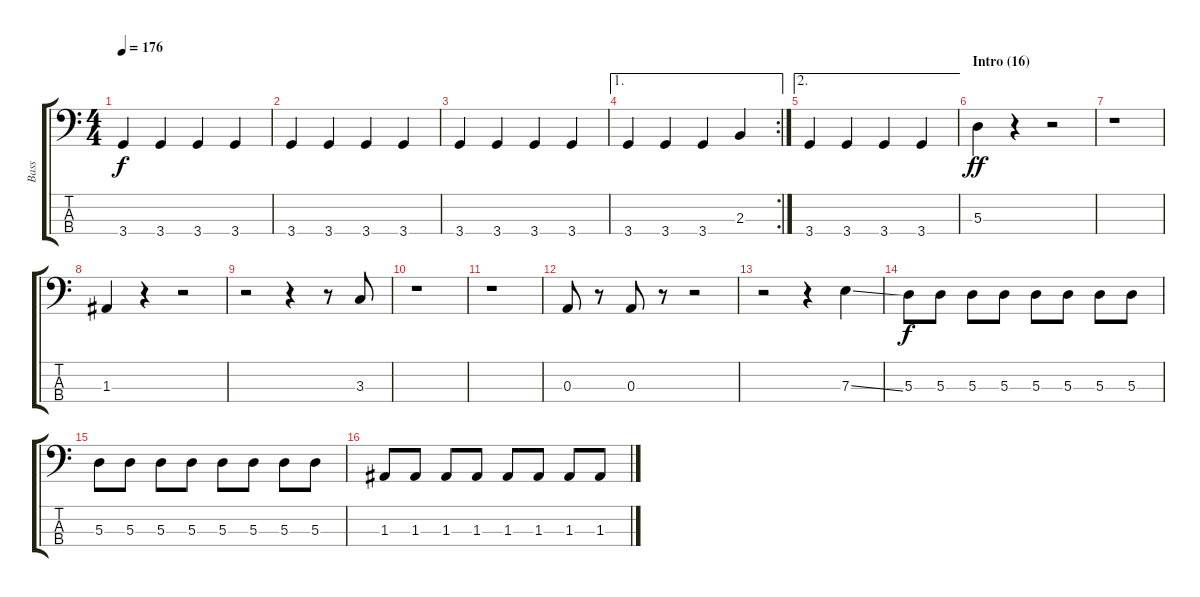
\track ("Bass" "Bass") {instrument electricbassfinger}
\staff {score tabs}
\tuning (G2 D2 A1 E1) {hide}
\ts (4 4)
\tempo 176
\clef f4
\ks c
3.4.4{dy f} 3.4.4 3.4.4 3.4.4 |
3.4.4 3.4.4 3.4.4 3.4.4 |
3.4.4 3.4.4 3.4.4 3.4.4 |
\ae 1
\rc 2
3.4.4 3.4.4 3.4.4 2.3.4 |
\ae 2
3.4.4 3.4.4 3.4.4 3.4.4 |
\section ("" "Intro (16)")
5.3.4{dy ff} r.4 r.2 |
r.1 |
1.3.4 r.4 r.2 |
r.2 r.4 r.8 3.3.8 |
r.1 |
r.1 |
0.3.8 r.8 0.3.8 r.8 r.2 |
r.2 r.4 7.3{ss}.4 |
5.3.8{dy f} 5.3.8 5.3.8 5.3.8 5.3.8 5.3.8 5.3.8 5.3.8 |
5.3.8 5.3.8 5.3.8 5.3.8 5.3.8 5.3.8 5.3.8 5.3.8 |
1.3.8 1.3.8 1.3.8 1.3.8 1.3.8 1.3.8 1.3.8 1.3.8
